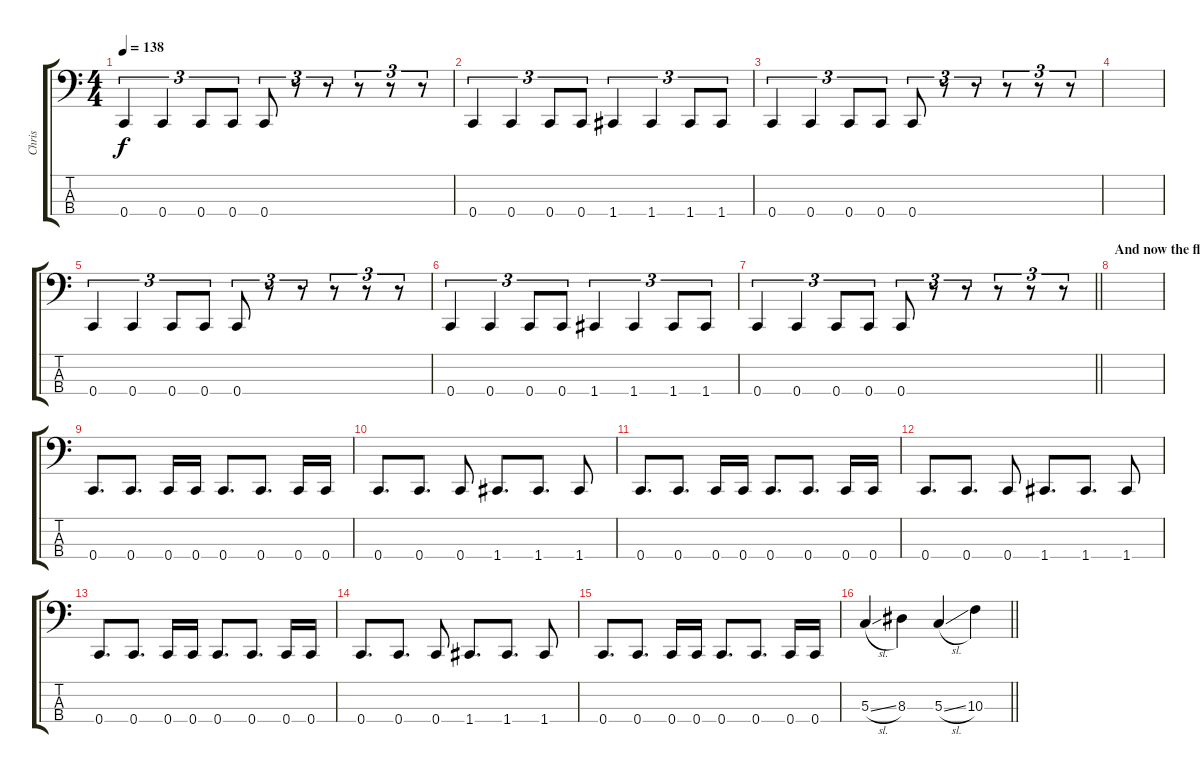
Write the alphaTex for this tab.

\track ("Chris" "Chris") {instrument electricbasspick}
\staff {score tabs}
\tuning (F2 C2 G1 C1) {hide}
\ts (4 4)
\tempo 138
\clef f4
\ks c
0.4.4{tu (3 2) dy f volume 16} 0.4.4{tu (3 2)} 0.4.8{tu (3 2)} 0.4.8{tu (3 2)} 0.4.8{tu (3 2)} r.8{tu (3 2)} r.8{tu (3 2)} r.8{tu (3 2)} r.8{tu (3 2)} r.8{tu (3 2)} |
0.4.4{tu (3 2)} 0.4.4{tu (3 2)} 0.4.8{tu (3 2)} 0.4.8{tu (3 2)} 1.4.4{tu (3 2)} 1.4.4{tu (3 2)} 1.4.8{tu (3 2)} 1.4.8{tu (3 2)} |
0.4.4{tu (3 2)} 0.4.4{tu (3 2)} 0.4.8{tu (3 2)} 0.4.8{tu (3 2)} 0.4.8{tu (3 2)} r.8{tu (3 2)} r.8{tu (3 2)} r.8{tu (3 2)} r.8{tu (3 2)} r.8{tu (3 2)} |
|
0.4.4{tu (3 2) volume 16} 0.4.4{tu (3 2)} 0.4.8{tu (3 2)} 0.4.8{tu (3 2)} 0.4.8{tu (3 2)} r.8{tu (3 2)} r.8{tu (3 2)} r.8{tu (3 2)} r.8{tu (3 2)} r.8{tu (3 2)} |
0.4.4{tu (3 2)} 0.4.4{tu (3 2)} 0.4.8{tu (3 2)} 0.4.8{tu (3 2)} 1.4.4{tu (3 2)} 1.4.4{tu (3 2)} 1.4.8{tu (3 2)} 1.4.8{tu (3 2)} |
\barLineRight lightlight
0.4.4{tu (3 2)} 0.4.4{tu (3 2)} 0.4.8{tu (3 2)} 0.4.8{tu (3 2)} 0.4.8{tu (3 2)} r.8{tu (3 2)} r.8{tu (3 2)} r.8{tu (3 2)} r.8{tu (3 2)} r.8{tu (3 2)} |
\section ("" "And now the flood gates...")
|
0.4.8{d} 0.4.8{d} 0.4.16 0.4.16 0.4.8{d} 0.4.8{d} 0.4.16 0.4.16 |
0.4.8{d} 0.4.8{d} 0.4.8 1.4.8{d} 1.4.8{d} 1.4.8 |
0.4.8{d} 0.4.8{d} 0.4.16 0.4.16 0.4.8{d} 0.4.8{d} 0.4.16 0.4.16 |
0.4.8{d} 0.4.8{d} 0.4.8 1.4.8{d} 1.4.8{d} 1.4.8 |
0.4.8{d} 0.4.8{d} 0.4.16 0.4.16 0.4.8{d} 0.4.8{d} 0.4.16 0.4.16 |
0.4.8{d} 0.4.8{d} 0.4.8 1.4.8{d} 1.4.8{d} 1.4.8 |
0.4.8{d} 0.4.8{d} 0.4.16 0.4.16 0.4.8{d} 0.4.8{d} 0.4.16 0.4.16 |
\barLineRight lightlight
5.3{sl}.4 8.3.4 5.3{sl}.4 10.3.4
